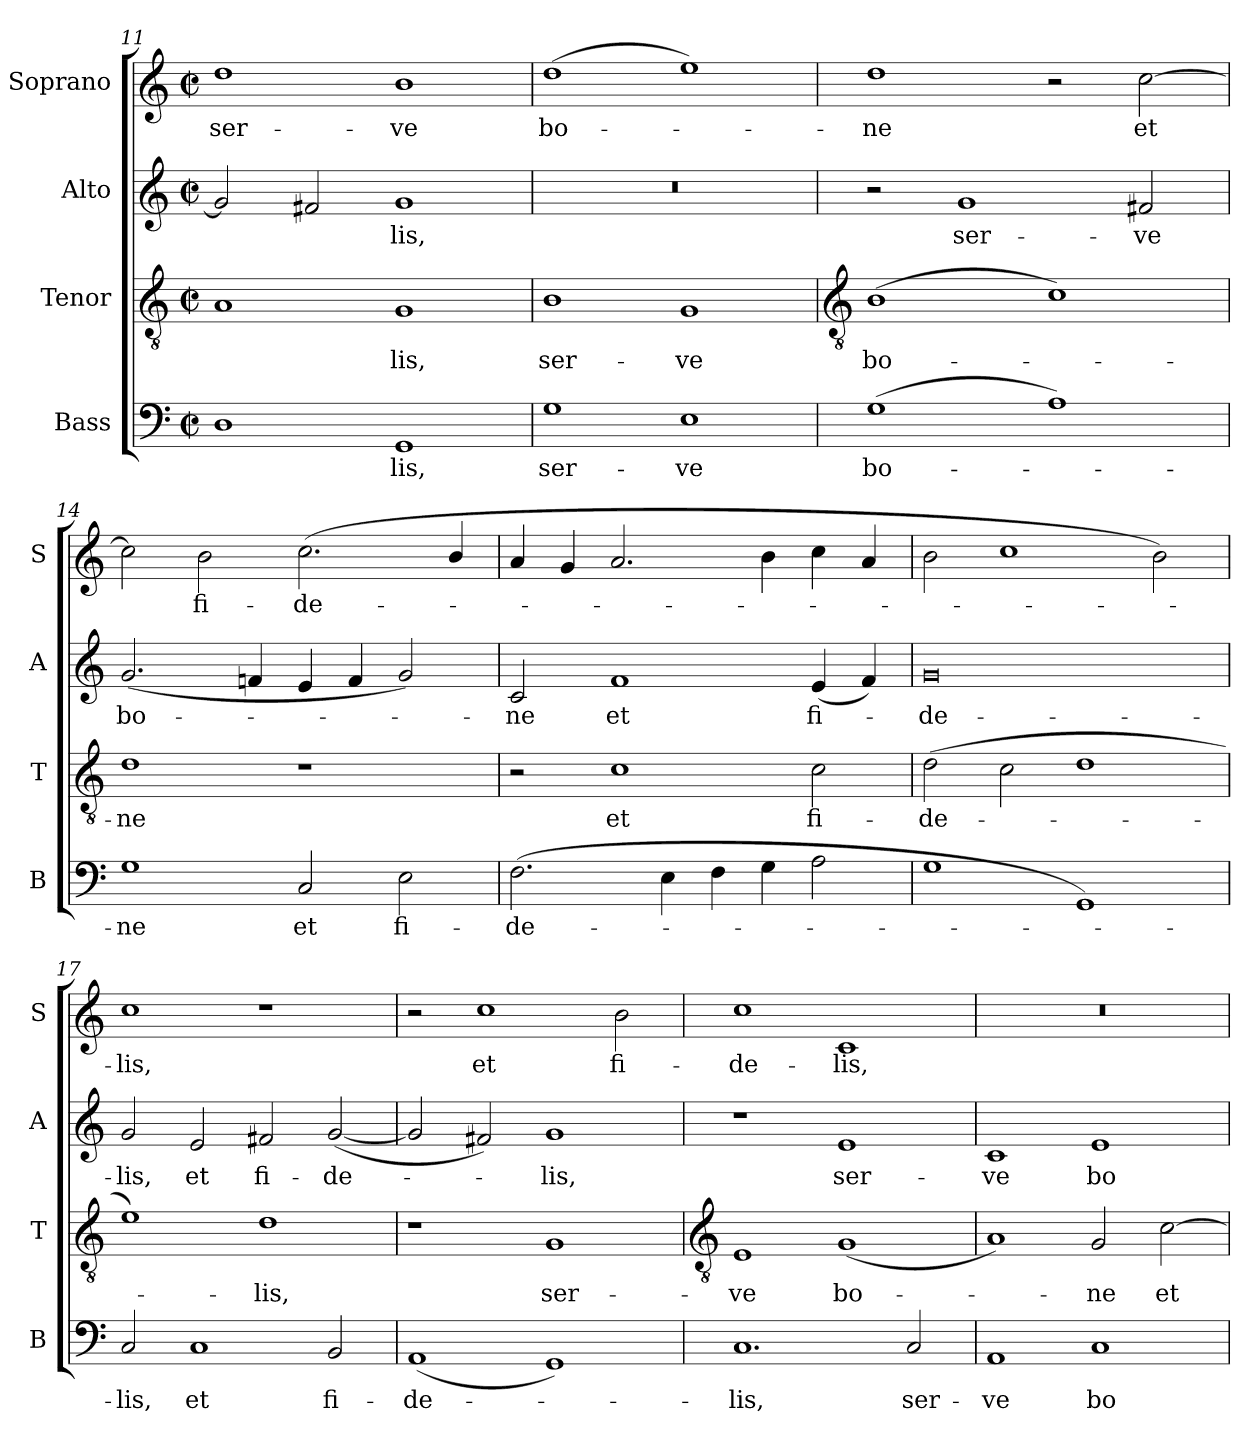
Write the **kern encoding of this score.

**kern	**text	**kern	**text	**kern	**text	**kern	**text
*part4	*part4	*part3	*part3	*part2	*part2	*part1	*part1
*staff4	*staff4	*staff3	*staff3	*staff2	*staff2	*staff1	*staff1
*I"Bass	*	*I"Tenor	*	*I"Alto	*	*I"Soprano	*
*I'B	*	*I'T	*	*I'A	*	*I'S	*
*clefF4	*	*clefGv2	*	*clefG2	*	*clefG2	*
*k[]	*	*k[]	*	*k[]	*	*k[]	*
*C:	*	*C:	*	*C:	*	*C:	*
*M4/2	*	*M4/2	*	*M4/2	*	*M4/2	*
*met(c|)	*	*met(c|)	*	*met(c|)	*	*met(c|)	*
=11	=11	=11	=11	=11	=11	=11	=11
!	!	!	!	!	!	!	!LO:LY:b
1D	.	1A	.	2g]	.	1dd	ser-
.	.	.	.	2f#X	.	.	.
!	!LO:LY:b	!	!LO:LY:b	!	!LO:LY:b	!	!LO:LY:b
1GG	lis,	1G	lis,	1g	lis,	1b	-ve
=12	=12	=12	=12	=12	=12	=12	=12
!	!LO:LY:b	!	!LO:LY:b	!	!	!	!LO:LY:b
1G	ser-	1B	ser-	0r	.	(>1dd	bo-
!	!LO:LY:b	!	!LO:LY:b	!	!	!	!
1E	-ve	1G	-ve	.	.	1ee)	.
!!LO:LB:g=z
=13	=13	=13	=13	=13	=13	=13	=13
*	*	*clefGv2	*	*	*	*	*
!	!LO:LY:b	!	!LO:LY:b	!	!	!	!LO:LY:b
(>1G	bo-	(>1B	bo-	2r	.	1dd	ne
!	!	!	!	!	!LO:LY:b	!	!
.	.	.	.	1g	ser-	.	.
1A)	.	1c)	.	.	.	2r	.
!	!	!	!	!	!LO:LY:b	!	!LO:LY:b
.	.	.	.	2f#X	-ve	[2cc	et
=14	=14	=14	=14	=14	=14	=14	=14
!	!LO:LY:b	!	!LO:LY:b	!	!LO:LY:b	!	!
1G	ne	1d	ne	(<2.g	bo-	2cc]	.
!	!	!	!	!	!	!	!LO:LY:b
.	.	.	.	.	.	2b	fi-
.	.	.	.	4fn	.	.	.
!	!LO:LY:b	!	!	!	!	!	!LO:LY:b
2C	et	1r	.	4e	.	(>2.cc	-de-
.	.	.	.	4f	.	.	.
!	!LO:LY:b	!	!	!	!	!	!
2E	fi-	.	.	2g)	.	.	.
.	.	.	.	.	.	4b/	.
=15	=15	=15	=15	=15	=15	=15	=15
!	!LO:LY:b	!	!	!	!LO:LY:b	!	!
(>2.F	-de-	2r	.	2c	ne	4a	.
.	.	.	.	.	.	4g	.
!	!	!	!LO:LY:b	!	!LO:LY:b	!	!
.	.	1c	et	1f	et	2.a	.
4E	.	.	.	.	.	.	.
4F	.	.	.	.	.	.	.
4G	.	.	.	.	.	4b	.
!	!	!	!LO:LY:b	!	!LO:LY:b	!	!
2A	.	2c	fi-	(<4e	fi-	4cc	.
.	.	.	.	4f)	.	4a	.
=16	=16	=16	=16	=16	=16	=16	=16
!	!	!	!LO:LY:b	!	!LO:LY:b	!	!
1G	.	(>2d	-de-	0g	de-	2b	.
.	.	2c	.	.	.	1cc	.
1GG\)	.	1d	.	.	.	.	.
.	.	.	.	.	.	2b\)	.
=17	=17	=17	=17	=17	=17	=17	=17
!	!LO:LY:b	!	!	!	!LO:LY:b	!	!LO:LY:b
2C	lis,	1e)	.	2g	-lis,	1cc	lis,
!	!LO:LY:b	!	!	!	!LO:LY:b	!	!
1C	et	.	.	2e	et	.	.
!	!	!	!LO:LY:b	!	!LO:LY:b	!	!
.	.	1d	lis,	2f#X	fi-	1r	.
!	!LO:LY:b	!	!	!	!LO:LY:b	!	!
2BB	fi-	.	.	(<[2g	-de-	.	.
=18	=18	=18	=18	=18	=18	=18	=18
!	!LO:LY:b	!	!	!	!	!	!
(<1AA	-de-	1r	.	2g]	.	2r	.
!	!	!	!	!	!	!	!LO:LY:b
.	.	.	.	2f#X)	.	1cc	et
!	!	!	!LO:LY:b	!	!LO:LY:b	!	!
1GG)	.	1G	ser-	1g	lis,	.	.
!	!	!	!	!	!	!	!LO:LY:b
.	.	.	.	.	.	2b	fi-
!!LO:LB:g=z
=19	=19	=19	=19	=19	=19	=19	=19
*	*	*clefGv2	*	*	*	*	*
!	!LO:LY:b	!	!LO:LY:b	!	!	!	!LO:LY:b
1.C	lis,	1E	-ve	1r	.	1cc	-de-
!	!	!	!LO:LY:b	!	!LO:LY:b	!	!LO:LY:b
.	.	(<1G	bo-	1e	ser-	1c	-lis,
!	!LO:LY:b	!	!	!	!	!	!
2C	ser-	.	.	.	.	.	.
=20	=20	=20	=20	=20	=20	=20	=20
!	!LO:LY:b	!	!	!	!LO:LY:b	!	!
1AA	-ve	1A)	.	1c	-ve	0r	.
!	!LO:LY:b	!	!LO:LY:b	!	!LO:LY:b	!	!
1C	bo-	2G	ne	1e	bo-	.	.
!	!	!	!LO:LY:b	!	!	!	!
.	.	[2c	et	.	.	.	.
=	=	=	=	=	=	=	=
*-	*-	*-	*-	*-	*-	*-	*-
